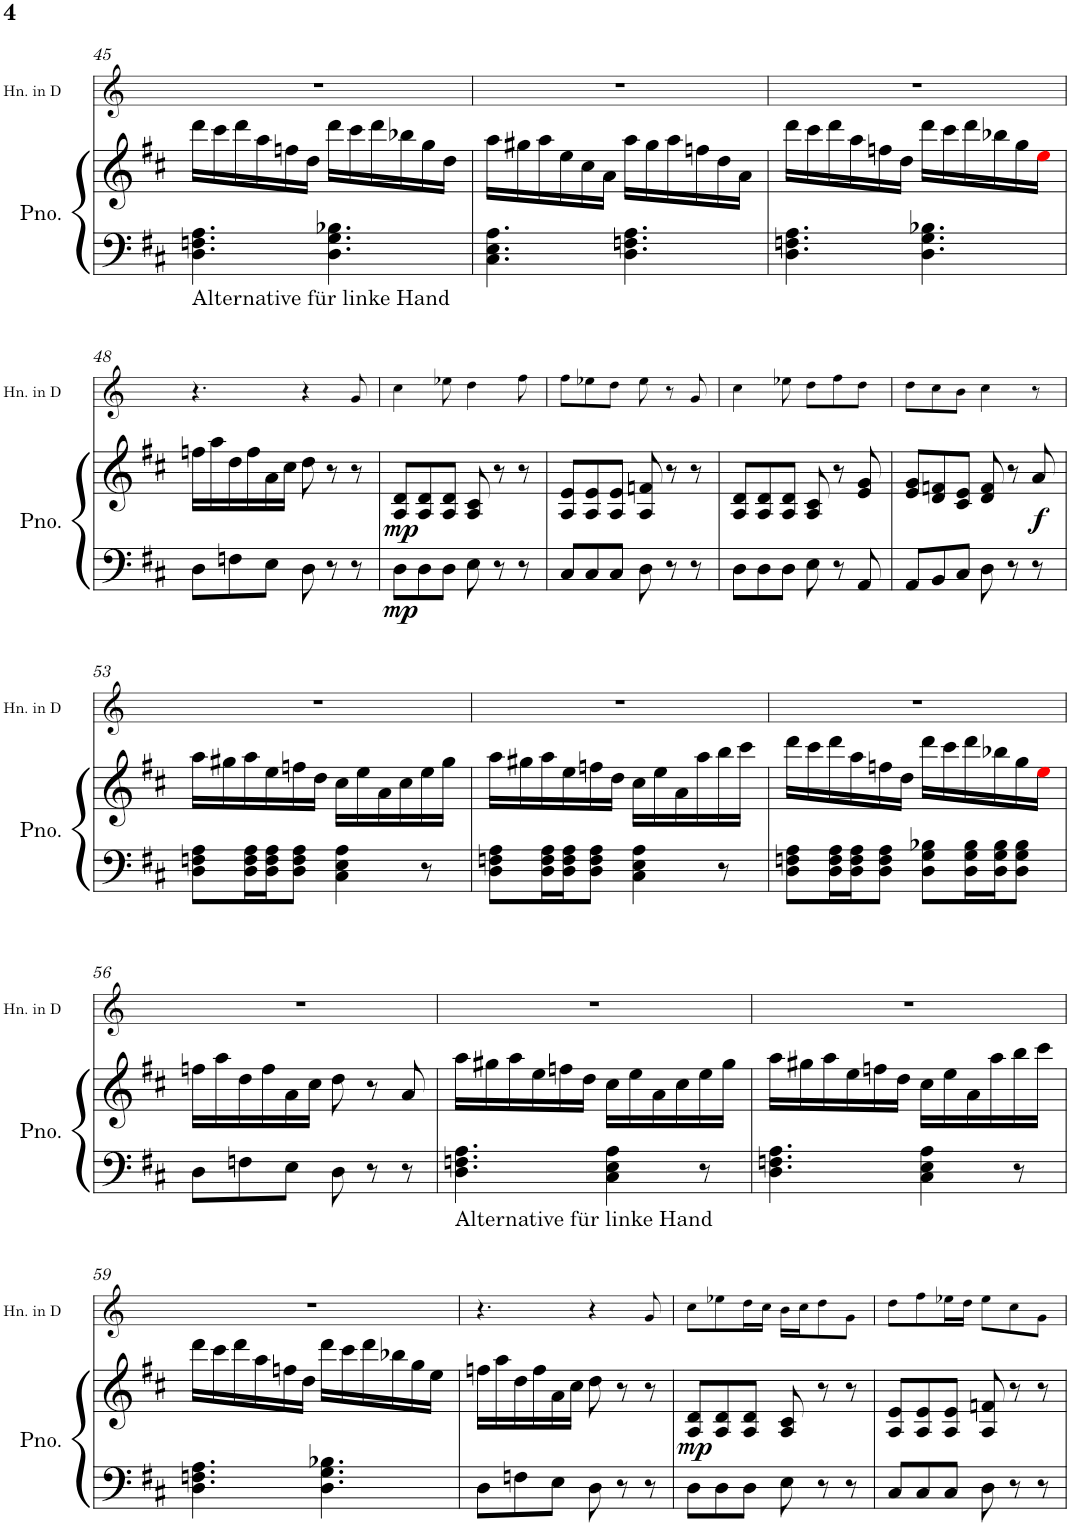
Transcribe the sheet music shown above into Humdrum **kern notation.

**kern	**kern	**dynam	**kern
*part2	*part2	*part2	*part1
*staff3	*staff2	*staff2/3	*staff1
*I"Piano	*	*	*I"Horn in D
*I'Pno.	*	*	*I'Hn. in D
!!LO:PB:g=z
*clefF4	*clefG2	*	*clefG2
*	*	*	*Trd5c10
*k[f#c#]	*k[f#c#]	*	*k[]
*M6/8	*M6/8	*	*M6/8
=45	=45	=45	=45
!LO:TX:b:t=Alternative für linke Hand	!	!	!
4.D\ 4.Fn\ 4.A\	16ddd\LL	.	2.r
.	16ccc#\	.	.
.	16ddd\	.	.
.	16aa\	.	.
.	16ffn\	.	.
.	16dd\JJ	.	.
4.D\ 4.G\ 4.B-X\	16ddd\LL	.	.
.	16ccc#\	.	.
.	16ddd\	.	.
.	16bb-X\	.	.
.	16gg\	.	.
.	16dd\JJ	.	.
=46	=46	=46	=46
4.C#\ 4.E\ 4.A\	16aa\LL	.	2.r
.	16gg#X\	.	.
.	16aa\	.	.
.	16ee\	.	.
.	16cc#\	.	.
.	16a\JJ	.	.
4.D\ 4.Fn\ 4.A\	16aa\LL	.	.
.	16gg#\	.	.
.	16aa\	.	.
.	16ffn\	.	.
.	16dd\	.	.
.	16a\JJ	.	.
=47	=47	=47	=47
4.D\ 4.Fn\ 4.A\	16ddd\LL	.	2.r
.	16ccc#\	.	.
.	16ddd\	.	.
.	16aa\	.	.
.	16ffn\	.	.
.	16dd\JJ	.	.
4.D\ 4.G\ 4.B-X\	16ddd\LL	.	.
.	16ccc#\	.	.
.	16ddd\	.	.
.	16bb-X\	.	.
.	16gg\	.	.
.	16eei\JJ	.	.
!!LO:LB:g=z
=48	=48	=48	=48
8D\L	16ffn\LL	.	4.r
.	16aa\	.	.
8Fn\	16dd\	.	.
.	16ff\	.	.
8E\J	16a\	.	.
.	16cc#\JJ	.	.
8D\	8dd\	.	4r
8r	8r	.	.
8r	8r	.	8g/
=49	=49	=49	=49
!	!	!LO:DY:b=2	!
!	!	!LO:DY:n=1:b	!
8D\L	8A/ 8d/L	mp mp	4cc\
8D\	8A/ 8d/	.	.
8D\J	8A/ 8d/J	.	8ee-X\
8E\	8A/ 8c#/	.	4dd\
8r	8r	.	.
8r	8r	.	8ff\
=50	=50	=50	=50
8C#/L	8A/ 8e/L	.	8ff\L
8C#/	8A/ 8e/	.	8ee-X\
8C#/J	8A/ 8e/J	.	8dd\J
8D\	8A/ 8fn/	.	8ee-\
8r	8r	.	8r
8r	8r	.	8g/
=51	=51	=51	=51
8D\L	8A/ 8d/L	.	4cc\
8D\	8A/ 8d/	.	.
8D\J	8A/ 8d/J	.	8ee-X\
8E\	8A/ 8c#/	.	8dd\L
8r	8r	.	8ff\
8AA/	8e/ 8g/	.	8dd\J
=52	=52	=52	=52
8AA/L	8e/ 8g/L	.	8dd\L
8BB/	8d/ 8fn/	.	8cc\
8C#/J	8c#/ 8e/J	.	8b\J
8D\	8d/ 8f/	.	4cc\
8r	8r	.	.
!	!	!LO:DY:b	!
8r	8a/	f	8r
!!LO:LB:g=z
=53	=53	=53	=53
8D\ 8Fn\ 8A\L	16aa\LL	.	2.r
.	16gg#X\	.	.
16D\ 16F\ 16A\L	16aa\	.	.
16D\ 16F\ 16A\J	16ee\	.	.
8D\ 8F\ 8A\J	16ffn\	.	.
.	16dd\JJ	.	.
4C#\ 4E\ 4A\	16cc#\LL	.	.
.	16ee\	.	.
.	16a\	.	.
.	16cc#\	.	.
8r	16ee\	.	.
.	16gg#\JJ	.	.
=54	=54	=54	=54
8D\ 8Fn\ 8A\L	16aa\LL	.	2.r
.	16gg#X\	.	.
16D\ 16F\ 16A\L	16aa\	.	.
16D\ 16F\ 16A\J	16ee\	.	.
8D\ 8F\ 8A\J	16ffn\	.	.
.	16dd\JJ	.	.
4C#\ 4E\ 4A\	16cc#\LL	.	.
.	16ee\	.	.
.	16a\	.	.
.	16aa\	.	.
8r	16bb\	.	.
.	16ccc#\JJ	.	.
=55	=55	=55	=55
8D\ 8Fn\ 8A\L	16ddd\LL	.	2.r
.	16ccc#\	.	.
16D\ 16F\ 16A\L	16ddd\	.	.
16D\ 16F\ 16A\J	16aa\	.	.
8D\ 8F\ 8A\J	16ffn\	.	.
.	16dd\JJ	.	.
8D\ 8G\ 8B-X\L	16ddd\LL	.	.
.	16ccc#\	.	.
16D\ 16G\ 16B-\L	16ddd\	.	.
16D\ 16G\ 16B-\J	16bb-X\	.	.
8D\ 8G\ 8B-\J	16gg\	.	.
.	16eei\JJ	.	.
!!LO:LB:g=z
=56	=56	=56	=56
8D\L	16ffn\LL	.	2.r
.	16aa\	.	.
8Fn\	16dd\	.	.
.	16ff\	.	.
8E\J	16a\	.	.
.	16cc#\JJ	.	.
8D\	8dd\	.	.
8r	8r	.	.
8r	8a/	.	.
=57	=57	=57	=57
!LO:TX:b:t=Alternative für linke Hand	!	!	!
4.D\ 4.Fn\ 4.A\	16aa\LL	.	2.r
.	16gg#X\	.	.
.	16aa\	.	.
.	16ee\	.	.
.	16ffn\	.	.
.	16dd\JJ	.	.
4C#\ 4E\ 4A\	16cc#\LL	.	.
.	16ee\	.	.
.	16a\	.	.
.	16cc#\	.	.
8r	16ee\	.	.
.	16gg#\JJ	.	.
=58	=58	=58	=58
4.D\ 4.Fn\ 4.A\	16aa\LL	.	2.r
.	16gg#X\	.	.
.	16aa\	.	.
.	16ee\	.	.
.	16ffn\	.	.
.	16dd\JJ	.	.
4C#\ 4E\ 4A\	16cc#\LL	.	.
.	16ee\	.	.
.	16a\	.	.
.	16aa\	.	.
8r	16bb\	.	.
.	16ccc#\JJ	.	.
!!LO:LB:g=z
=59	=59	=59	=59
4.D\ 4.Fn\ 4.A\	16ddd\LL	.	2.r
.	16ccc#\	.	.
.	16ddd\	.	.
.	16aa\	.	.
.	16ffn\	.	.
.	16dd\JJ	.	.
4.D\ 4.G\ 4.B-X\	16ddd\LL	.	.
.	16ccc#\	.	.
.	16ddd\	.	.
.	16bb-X\	.	.
.	16gg\	.	.
.	16ee\JJ	.	.
=60	=60	=60	=60
8D\L	16ffn\LL	.	4.r
.	16aa\	.	.
8Fn\	16dd\	.	.
.	16ff\	.	.
8E\J	16a\	.	.
.	16cc#\JJ	.	.
8D\	8dd\	.	4r
8r	8r	.	.
8r	8r	.	8g/
=61	=61	=61	=61
!	!	!LO:DY:b	!
8D\L	8A/ 8d/L	mp	8cc\L
8D\	8A/ 8d/	.	8ee-X\
8D\J	8A/ 8d/J	.	16dd\L
.	.	.	16cc\JJ
8E\	8A/ 8c#/	.	16b\LL
.	.	.	16cc\J
8r	8r	.	8dd\
8r	8r	.	8g\J
=62	=62	=62	=62
8C#/L	8A/ 8e/L	.	8dd\L
8C#/	8A/ 8e/	.	8ff\
8C#/J	8A/ 8e/J	.	16ee-X\L
.	.	.	16dd\JJ
8D\	8A/ 8fn/	.	8ee-\L
8r	8r	.	8cc\
8r	8r	.	8g\J
=	=	=	=
*-	*-	*-	*-
